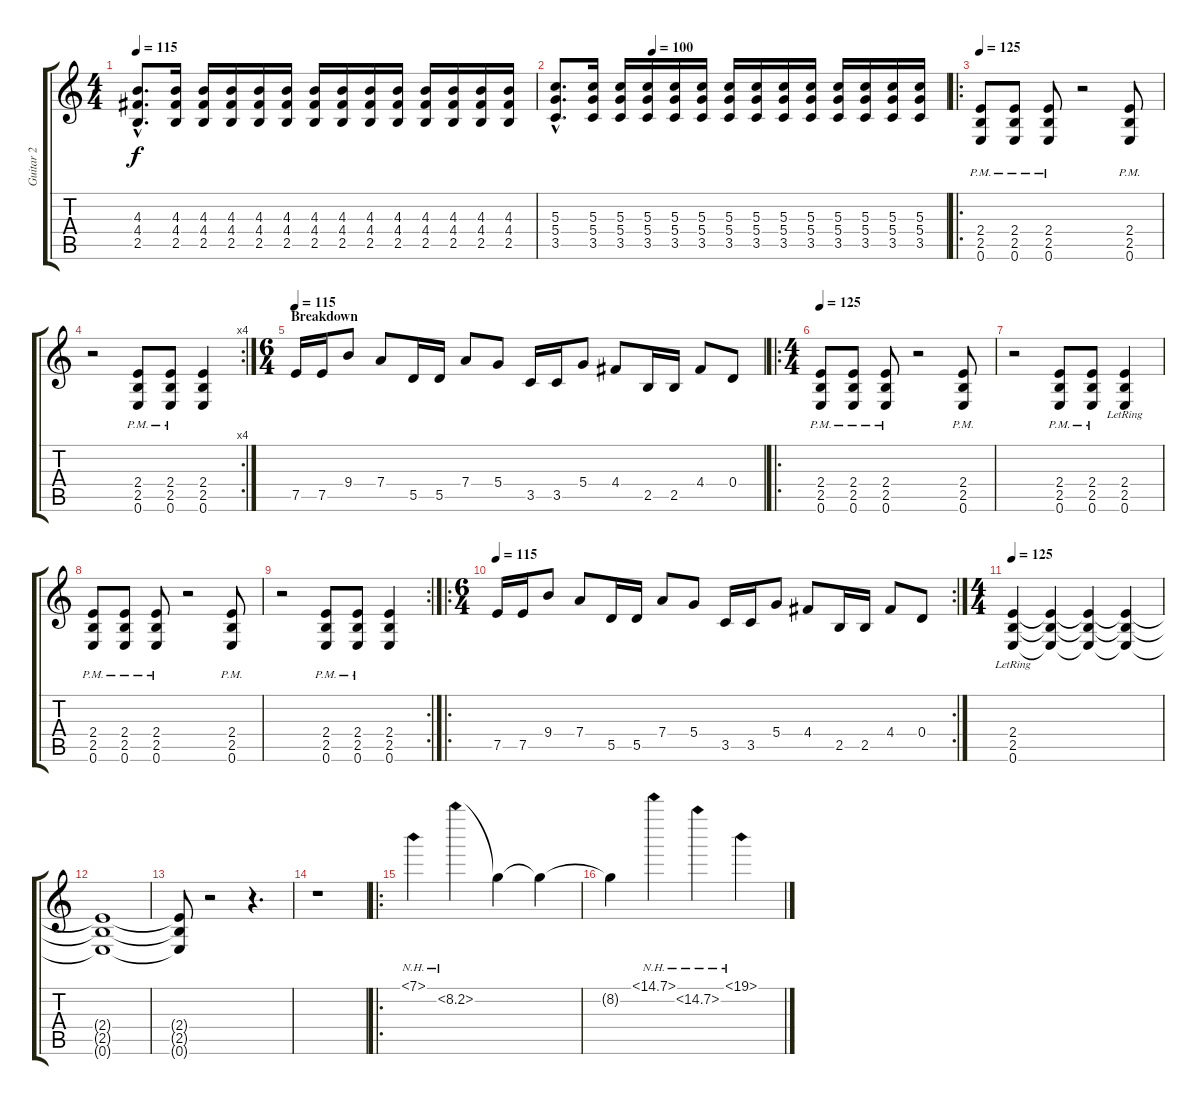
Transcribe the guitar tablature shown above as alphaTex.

\track ("Guitar 2" "Guitar 2") {instrument overdrivenguitar}
\staff {score tabs}
\tuning (E4 B3 G3 D3 A2 E2) {hide}
\ts (4 4)
\tempo 115
\clef g2
\ks c
(4.3{hac} 4.4{hac} 2.5{hac}).8{d dy f} (4.3 4.4 2.5).16 (4.3 4.4 2.5).16 (4.3 4.4 2.5).16 (4.3 4.4 2.5).16 (4.3 4.4 2.5).16 (4.3 4.4 2.5).16 (4.3 4.4 2.5).16 (4.3 4.4 2.5).16 (4.3 4.4 2.5).16 (4.3 4.4 2.5).16 (4.3 4.4 2.5).16 (4.3 4.4 2.5).16 (4.3 4.4 2.5).16 |
\tempo (100 0.25)
(5.3{hac} 5.4{hac} 3.5{hac}).8{d} (5.3 5.4 3.5).16 (5.3 5.4 3.5).16 (5.3 5.4 3.5).16 (5.3 5.4 3.5).16 (5.3 5.4 3.5).16 (5.3 5.4 3.5).16 (5.3 5.4 3.5).16 (5.3 5.4 3.5).16 (5.3 5.4 3.5).16 (5.3 5.4 3.5).16 (5.3 5.4 3.5).16 (5.3 5.4 3.5).16 (5.3 5.4 3.5).16 |
\ro
\tempo 125
(2.4{pm} 2.5{pm} 0.6{pm}).8{instrument distortionguitar} (2.4{pm} 2.5{pm} 0.6{pm}).8 (2.4{pm} 2.5{pm} 0.6{pm}).8 r.2 (2.4{pm} 2.5{pm} 0.6{pm}).8 |
\rc 4
r.2 (2.4{pm} 2.5{pm} 0.6{pm}).8 (2.4{pm} 2.5{pm} 0.6{pm}).8 (2.4 2.5 0.6).4 |
\ts (6 4)
\section ("" "Breakdown")
\tempo 115
7.5.16 7.5.16 9.4.8 7.4.8 5.5.16 5.5.16 7.4.8 5.4.8 3.5.16 3.5.16 5.4.8 4.4.8 2.5.16 2.5.16 4.4.8 0.4.8 |
\ro
\ts (4 4)
\tempo 125
(2.4{pm} 2.5{pm} 0.6{pm}).8 (2.4{pm} 2.5{pm} 0.6{pm}).8 (2.4{pm} 2.5{pm} 0.6{pm}).8 r.2 (2.4{pm} 2.5{pm} 0.6{pm}).8 |
r.2 (2.4{pm} 2.5{pm} 0.6{pm}).8 (2.4{pm} 2.5{pm} 0.6{pm}).8 (2.4{lr} 2.5{lr} 0.6{lr}).4 |
(2.4{pm} 2.5{pm} 0.6{pm}).8 (2.4{pm} 2.5{pm} 0.6{pm}).8 (2.4{pm} 2.5{pm} 0.6{pm}).8 r.2 (2.4{pm} 2.5{pm} 0.6{pm}).8 |
\rc 2
r.2 (2.4{pm} 2.5{pm} 0.6{pm}).8 (2.4{pm} 2.5{pm} 0.6{pm}).8 (2.4 2.5 0.6).4 |
\ro
\rc 2
\ts (6 4)
\tempo 115
7.5.16 7.5.16 9.4.8 7.4.8 5.5.16 5.5.16 7.4.8 5.4.8 3.5.16 3.5.16 5.4.8 4.4.8 2.5.16 2.5.16 4.4.8 0.4.8 |
\ts (4 4)
\tempo 125
(2.4{lr} 2.5{lr} 0.6{lr}).4 (2.4{t} 2.5{t} 0.6{t}).4 (2.4{t} 2.5{t} 0.6{t}).4 (2.4{t} 2.5{t} 0.6{t}).4 |
(2.4{t} 2.5{t} 0.6{t}).1 |
(2.4{t} 2.5{t} 0.6{t}).8 r.2 r.4{d} |
r.1 |
\ro
7.1{nh}.4{volume 10} 8.2{nh}.4 8.2{t}.4 8.2{t}.4 |
8.2{t}.4 14.1{nh}.4 15.2{nh}.4 19.1{nh}.4
